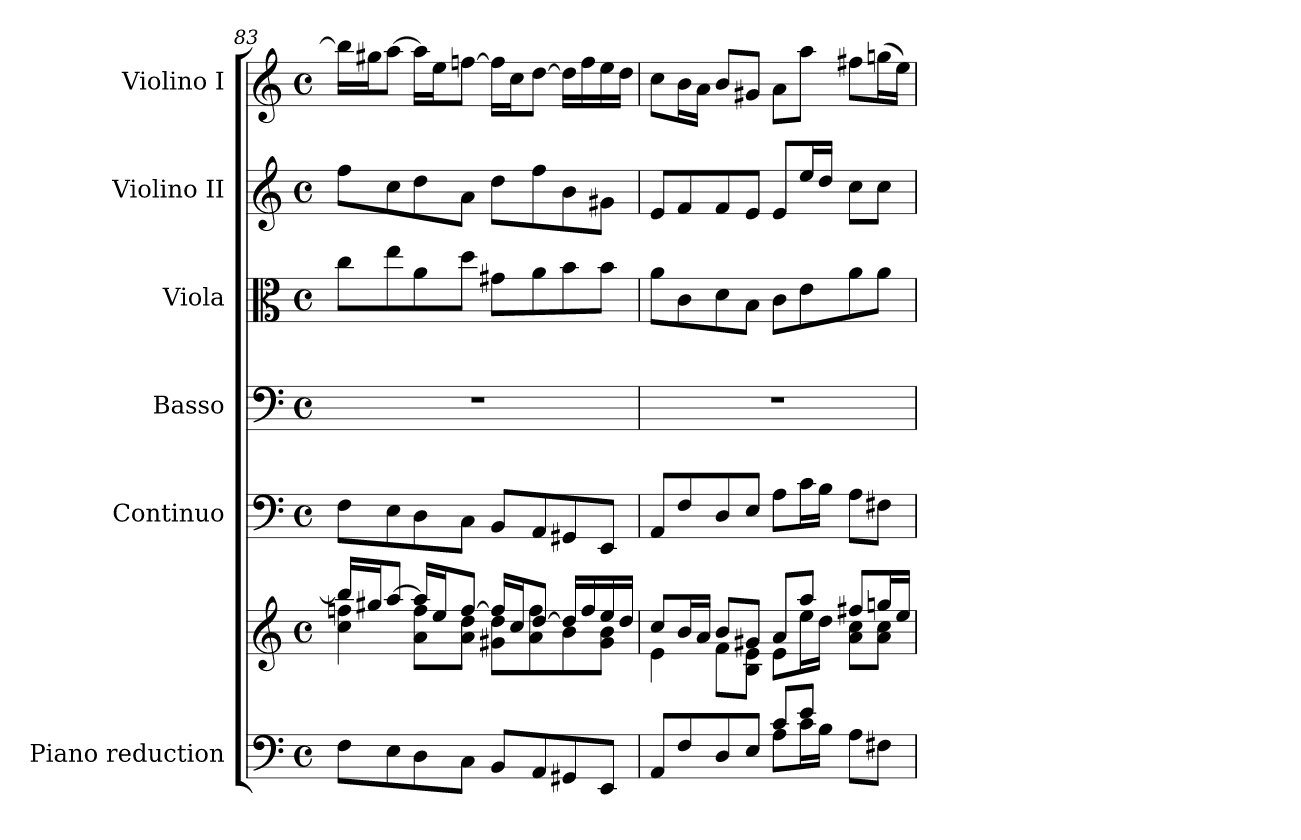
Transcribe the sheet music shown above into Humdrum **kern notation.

**kern	**kern	**kern	**kern	**kern	**kern	**kern
*part6	*part6	*part5	*part4	*part3	*part2	*part1
*staff7	*staff6	*staff5	*staff4	*staff3	*staff2	*staff1
*I"Piano reduction	*	*I"Continuo	*I"Basso	*I"Viola	*I"Violino II	*I"Violino I
*I'Pno	*	*	*	*I'Vla	*I'Vln	*I'Vln
*clefF4	*clefG2	*clefF4	*clefF4	*clefC3	*clefG2	*clefG2
*k[]	*k[]	*k[]	*k[]	*k[]	*k[]	*k[]
*M4/4	*M4/4	*M4/4	*M4/4	*M4/4	*M4/4	*M4/4
*met(c)	*met(c)	*met(c)	*met(c)	*met(c)	*met(c)	*met(c)
=83	=83	=83	=83	=83	=83	=83
*	*^	*	*	*	*	*
8F\L	16bb/LL]	4cc\ 4ffn\	8F\L	1r	8cc\L	8ff\L	16bb\LL]
.	16gg#X/J	.	.	.	.	.	16gg#X\J
8E\	[8aa/J	.	8E\	.	8ee\	8cc\	[8aa\J
8D\	16aa/LL]	8a\ 8ff\L	8D\	.	8a\	8dd\	16aa\LL]
.	16ee/J	.	.	.	.	.	16ee\J
8C\J	[8ff/J	8a\ 8dd\J	8C\J	.	8dd\J	8a\J	[8ffn\J
8BB/L	16ff/LL]	8g#X\ 8dd\L	8BB/L	.	8g#X\L	8dd\L	16ff\LL]
.	16cc/J	.	.	.	.	.	16cc\J
8AA/	[8dd/J	8a\ 8ff\	8AA/	.	8a\	8ff\	[8dd\J
8GG#X/	16dd/LL]	8b\	8GG#X/	.	8b\	8b\	16dd\LL]
.	16ff/	.	.	.	.	.	16ff\
8EE/J	16ee/	8g#\ 8b\J	8EE/J	.	8b\J	8g#X\J	16ee\
.	16dd/JJ	.	.	.	.	.	16dd\JJ
!!LO:PB:g=z
=84	=84	=84	=84	=84	=84	=84	=84
*^	*	*	*	*	*	*	*
2ryy	8AA/L	8cc/L	4e\	8AA/L	1r	8a\L	8e/L	8cc\L
.	8F/	16b/L	.	8F/	.	8c\	8f/	16b\L
.	.	16a/JJ	.	.	.	.	.	16a\JJ
.	8D/	8b/L	8f\L	8D/	.	8d\	8f/	8b/L
.	8E/J	8g#X/J	8B\ 8e\J	8E/J	.	8B\J	8e/J	8g#X/J
8c/L	8A\L	8a/L	8e\L	8A\L	.	8c\L	8e/L	8a\L
8e/J	16c\L	8aa/J	16ee\L	16c\L	.	8e\	16ee/L	8aa\J
.	16B\JJ	.	16dd\JJ	16B\JJ	.	.	16dd/JJ	.
4ryy	8A\L	8ff#X/L	8a\ 8cc\L	8A\L	.	8a\	8cc\L	8ff#X\L
.	8F#X\J	16ggn/L	8a\ 8cc\J	8F#X\J	.	8a\J	8cc\J	(16ggn\L
.	.	16ee/JJ	.	.	.	.	.	16ee\JJ)
*v	*v	*	*	*	*	*	*	*
*	*v	*v	*	*	*	*	*
=	=	=	=	=	=	=
*-	*-	*-	*-	*-	*-	*-
